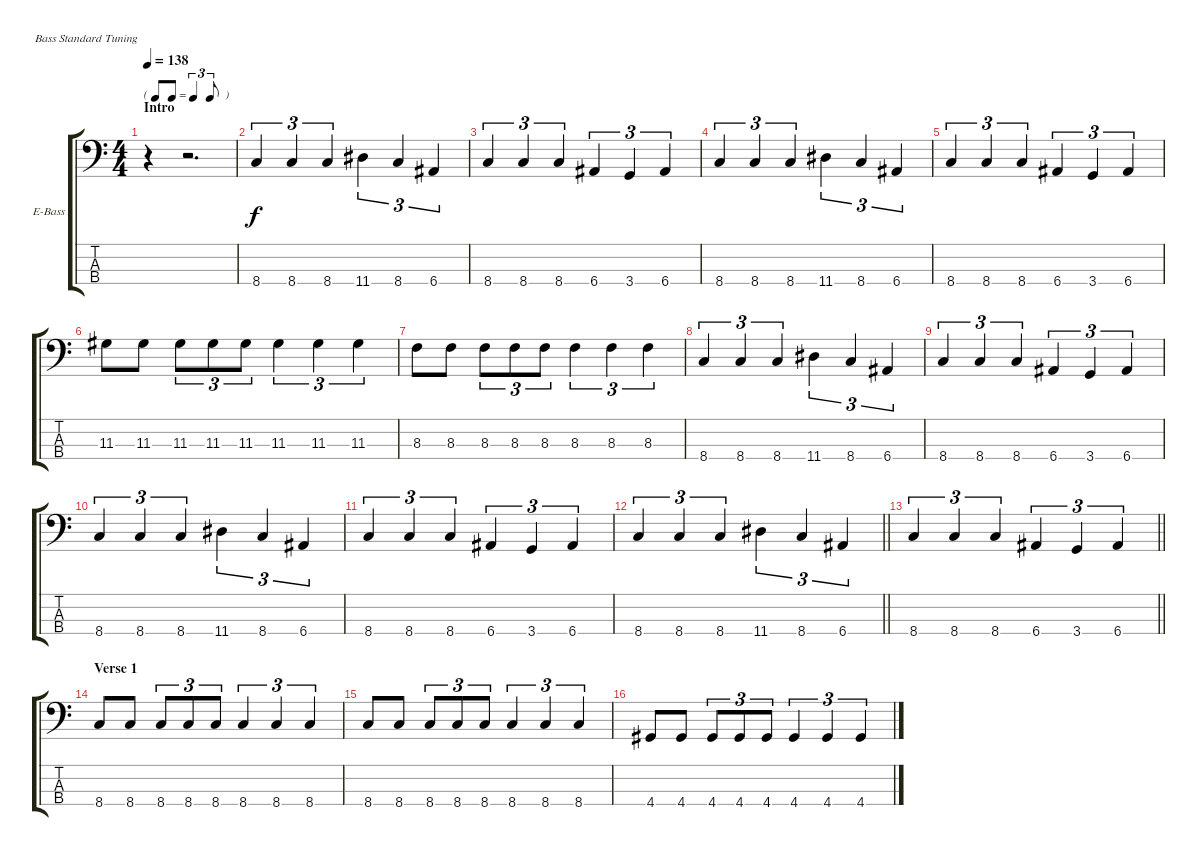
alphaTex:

\bracketExtendMode groupsimilarinstruments
\firstSystemTrackNameOrientation horizontal
\otherSystemsTrackNameOrientation horizontal
\track ("Nikolaï" "E-Bass") {instrument electricbassfinger}
\staff {score tabs}
\tuning (G2 D2 A1 E1)
\ts (4 4)
\beaming (8 2 2 2 2)
\tf triplet8th
\section ("" "Intro")
\tempo 138
\clef f4
\ks c
r.4{dy f instrument electricbassfinger} r.2{d} |
8.4.4{tu (3 2)} 8.4.4{tu (3 2)} 8.4.4{tu (3 2)} 11.4.4{tu (3 2)} 8.4.4{tu (3 2)} 6.4.4{tu (3 2)} |
8.4.4{tu (3 2)} 8.4.4{tu (3 2)} 8.4.4{tu (3 2)} 6.4.4{tu (3 2)} 3.4.4{tu (3 2)} 6.4.4{tu (3 2)} |
8.4.4{tu (3 2)} 8.4.4{tu (3 2)} 8.4.4{tu (3 2)} 11.4.4{tu (3 2)} 8.4.4{tu (3 2)} 6.4.4{tu (3 2)} |
8.4.4{tu (3 2)} 8.4.4{tu (3 2)} 8.4.4{tu (3 2)} 6.4.4{tu (3 2)} 3.4.4{tu (3 2)} 6.4.4{tu (3 2)} |
11.3.8 11.3.8 11.3.8{tu (3 2)} 11.3.8{tu (3 2)} 11.3.8{tu (3 2)} 11.3.4{tu (3 2)} 11.3.4{tu (3 2)} 11.3.4{tu (3 2)} |
8.3.8 8.3.8 8.3.8{tu (3 2)} 8.3.8{tu (3 2)} 8.3.8{tu (3 2)} 8.3.4{tu (3 2)} 8.3.4{tu (3 2)} 8.3.4{tu (3 2)} |
8.4.4{tu (3 2)} 8.4.4{tu (3 2)} 8.4.4{tu (3 2)} 11.4.4{tu (3 2)} 8.4.4{tu (3 2)} 6.4.4{tu (3 2)} |
8.4.4{tu (3 2)} 8.4.4{tu (3 2)} 8.4.4{tu (3 2)} 6.4.4{tu (3 2)} 3.4.4{tu (3 2)} 6.4.4{tu (3 2)} |
8.4.4{tu (3 2)} 8.4.4{tu (3 2)} 8.4.4{tu (3 2)} 11.4.4{tu (3 2)} 8.4.4{tu (3 2)} 6.4.4{tu (3 2)} |
8.4.4{tu (3 2)} 8.4.4{tu (3 2)} 8.4.4{tu (3 2)} 6.4.4{tu (3 2)} 3.4.4{tu (3 2)} 6.4.4{tu (3 2)} |
\barLineRight lightlight
8.4.4{tu (3 2)} 8.4.4{tu (3 2)} 8.4.4{tu (3 2)} 11.4.4{tu (3 2)} 8.4.4{tu (3 2)} 6.4.4{tu (3 2)} |
\barLineRight lightlight
8.4.4{tu (3 2)} 8.4.4{tu (3 2)} 8.4.4{tu (3 2)} 6.4.4{tu (3 2)} 3.4.4{tu (3 2)} 6.4.4{tu (3 2)} |
\section ("" "Verse 1")
8.4.8 8.4.8 8.4.8{tu (3 2)} 8.4.8{tu (3 2)} 8.4.8{tu (3 2)} 8.4.4{tu (3 2)} 8.4.4{tu (3 2)} 8.4.4{tu (3 2)} |
8.4.8 8.4.8 8.4.8{tu (3 2)} 8.4.8{tu (3 2)} 8.4.8{tu (3 2)} 8.4.4{tu (3 2)} 8.4.4{tu (3 2)} 8.4.4{tu (3 2)} |
4.4.8 4.4.8 4.4.8{tu (3 2)} 4.4.8{tu (3 2)} 4.4.8{tu (3 2)} 4.4.4{tu (3 2)} 4.4.4{tu (3 2)} 4.4.4{tu (3 2)}
